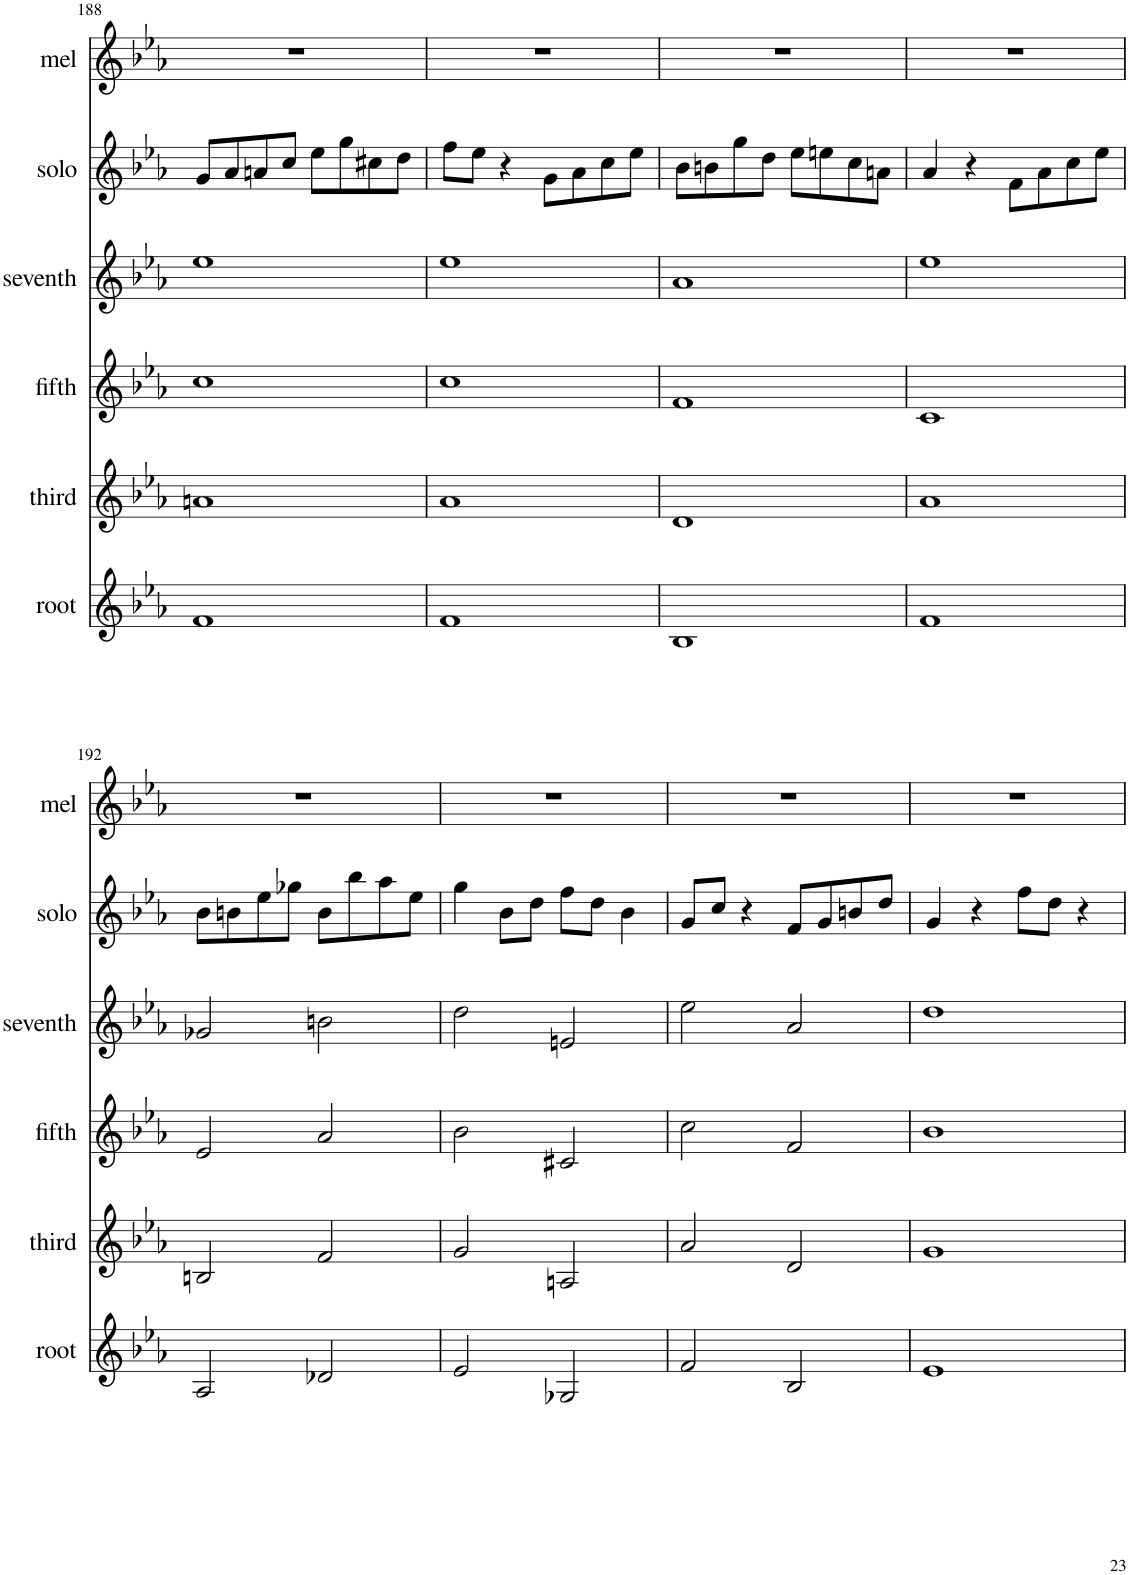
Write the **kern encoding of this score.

**kern	**kern	**kern	**kern	**kern	**kern
*part6	*part5	*part4	*part3	*part2	*part1
*staff6	*staff5	*staff4	*staff3	*staff2	*staff1
*I"root	*I"third	*I"fifth	*I"seventh	*I"solo	*I"mel
*I'root	*I'third	*I'fifth	*I'seventh	*I'solo	*I'mel
!!LO:PB:g=z
*clefG2	*clefG2	*clefG2	*clefG2	*clefG2	*clefG2
*k[b-e-a-]	*k[b-e-a-]	*k[b-e-a-]	*k[b-e-a-]	*k[b-e-a-]	*k[b-e-a-]
*M4/4	*M4/4	*M4/4	*M4/4	*M4/4	*M4/4
=188	=188	=188	=188	=188	=188
1f	1an	1cc	1ee-	8g/L	1r
.	.	.	.	8a-/	.
.	.	.	.	8an/	.
.	.	.	.	8cc/J	.
.	.	.	.	8ee-\L	.
.	.	.	.	8gg\	.
.	.	.	.	8cc#X\	.
.	.	.	.	8dd\J	.
=189	=189	=189	=189	=189	=189
1f	1a-	1cc	1ee-	8ff\L	1r
.	.	.	.	8ee-\J	.
.	.	.	.	4r	.
.	.	.	.	8g\L	.
.	.	.	.	8a-\	.
.	.	.	.	8cc\	.
.	.	.	.	8ee-\J	.
=190	=190	=190	=190	=190	=190
1B-	1d	1f	1a-	8b-\L	1r
.	.	.	.	8bn\	.
.	.	.	.	8gg\	.
.	.	.	.	8dd\J	.
.	.	.	.	8ee-\L	.
.	.	.	.	8een\	.
.	.	.	.	8cc\	.
.	.	.	.	8an\J	.
=191	=191	=191	=191	=191	=191
1f	1a-	1c	1ee-	4a-/	1r
.	.	.	.	4r	.
.	.	.	.	8f\L	.
.	.	.	.	8a-\	.
.	.	.	.	8cc\	.
.	.	.	.	8ee-\J	.
!!LO:LB:g=z
=192	=192	=192	=192	=192	=192
2A-/	2Bn/	2e-/	2g-X/	8b-\L	1r
.	.	.	.	8bn\	.
.	.	.	.	8ee-\	.
.	.	.	.	8gg-X\J	.
2d-X/	2f/	2a-/	2bn\	8b\L	.
.	.	.	.	8bb-\	.
.	.	.	.	8aa-\	.
.	.	.	.	8ee-\J	.
=193	=193	=193	=193	=193	=193
2e-/	2g/	2b-\	2dd\	4gg\	1r
.	.	.	.	8b-\L	.
.	.	.	.	8dd\J	.
2G-X/	2An/	2c#X/	2en/	8ff\L	.
.	.	.	.	8dd\J	.
.	.	.	.	4b-\	.
=194	=194	=194	=194	=194	=194
2f/	2a-/	2cc\	2ee-\	8g/L	1r
.	.	.	.	8cc/J	.
.	.	.	.	4r	.
2B-/	2d/	2f/	2a-/	8f/L	.
.	.	.	.	8g/	.
.	.	.	.	8bn/	.
.	.	.	.	8dd/J	.
=195	=195	=195	=195	=195	=195
1e-	1g	1b-	1dd	4g/	1r
.	.	.	.	4r	.
.	.	.	.	8ff\L	.
.	.	.	.	8dd\J	.
.	.	.	.	4r	.
=	=	=	=	=	=
*-	*-	*-	*-	*-	*-
